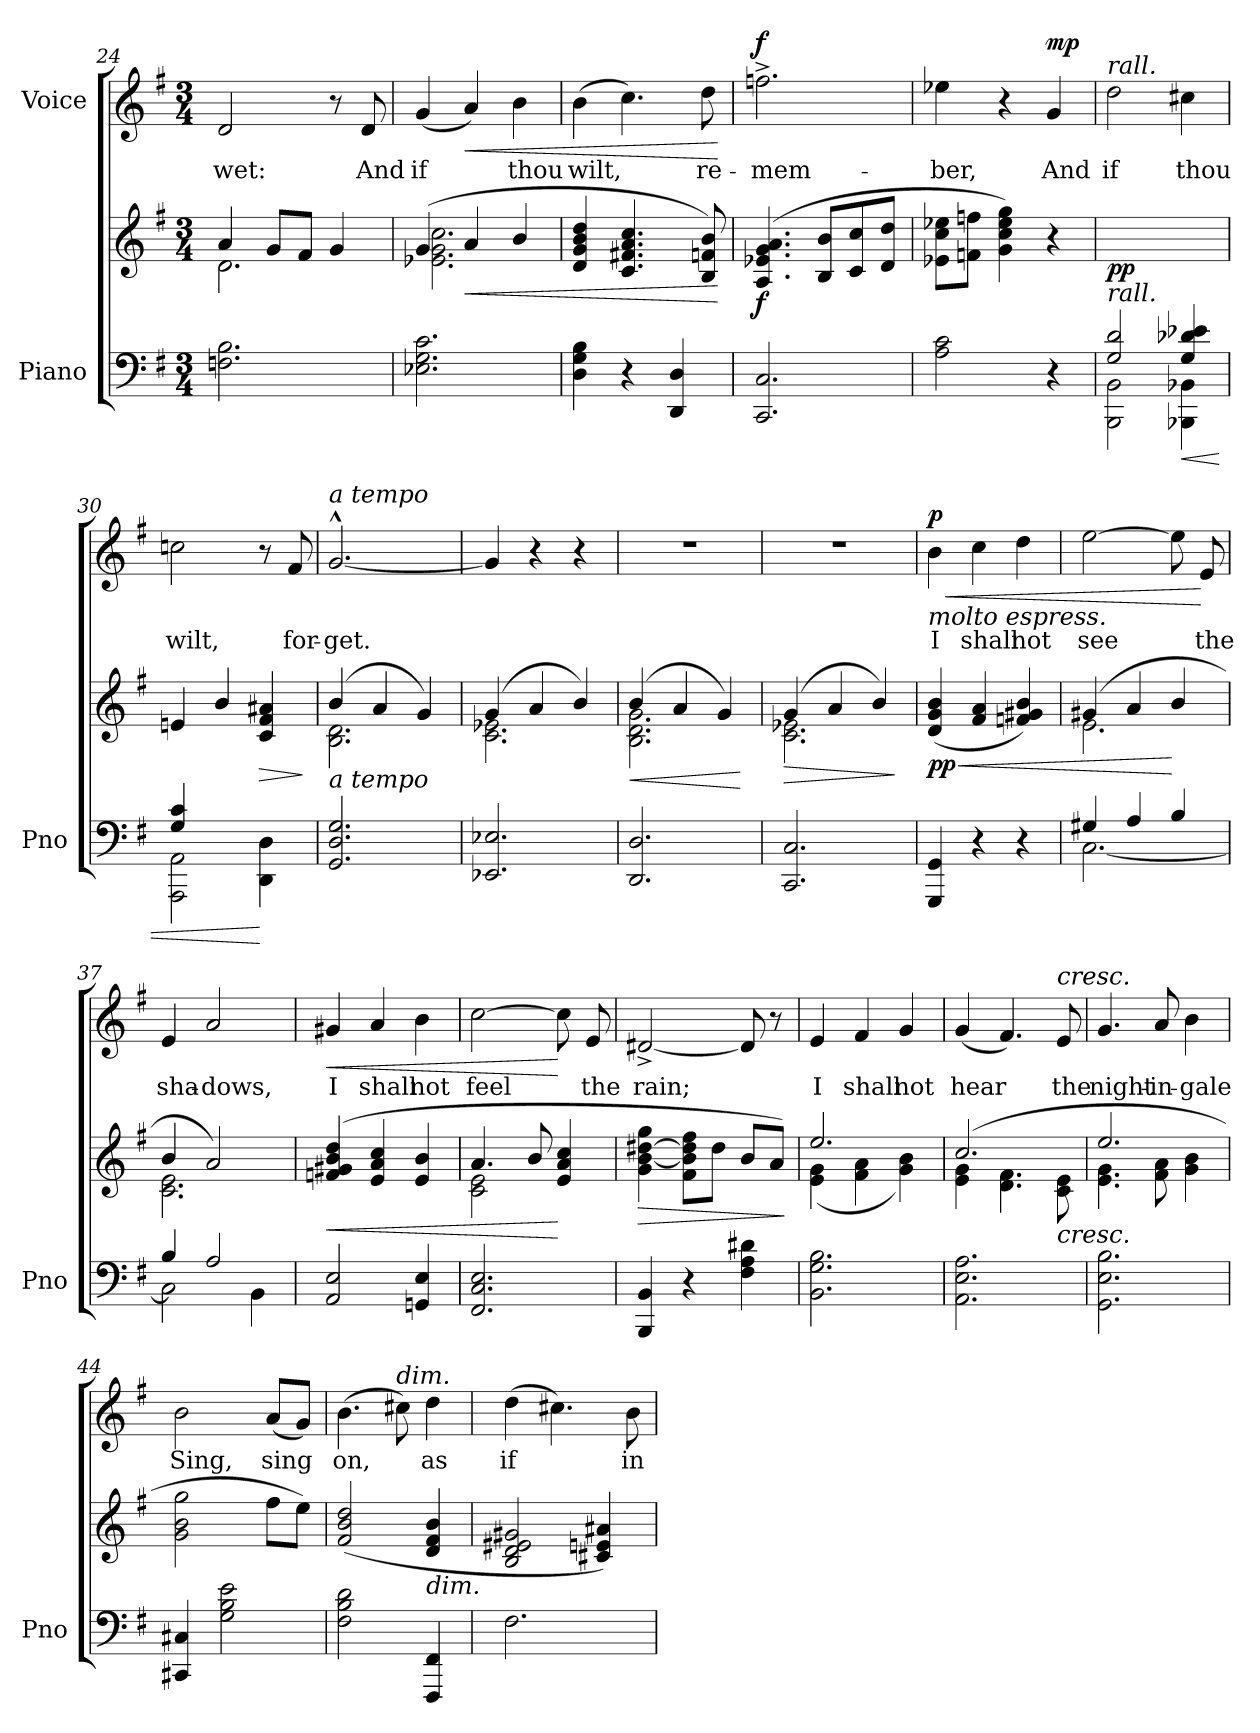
**kern	**kern	**dynam	**kern	**text	**dynam
*part2	*part2	*part2	*part1	*part1	*part1
*staff3	*staff2	*staff2/3	*staff1	*staff1	*staff1
*I"Piano	*	*	*I"Voice	*	*
*I'Pno	*	*	*	*	*
*clefF4	*clefG2	*	*clefG2	*	*
*k[f#]	*k[f#]	*	*k[f#]	*	*
*M3/4	*M3/4	*	*M3/4	*	*
=24	=24	=24	=24	=24	=24
*	*^	*	*	*	*
!	!	!	!	!	!LO:LY:b	!
2.Fn\ 2.B\	4a/	2.d\	.	2d/	wet:	.
.	8g/L	.	.	.	.	.
.	8f#/J	.	.	.	.	.
.	4g/	.	.	8r	.	.
!	!	!	!	!	!LO:LY:b	!
.	.	.	.	8d/	And	.
=25	=25	=25	=25	=25	=25	=25
!	!	!	!	!	!LO:LY:b	!
2.E-X\ 2.G\ 2.c\	(4g/	2.e-X\ 2.g\ 2.cc\	.	(4g/	if	.
!	!	!	!LO:HP:b	!	!	!LO:HP:b
.	4a/	.	<	4a/)	.	<
!	!	!	!	!	!LO:LY:b	!
.	4b/	.	.	4b\	thou	.
*	*v	*v	*	*	*	*
=26	=26	=26	=26	=26	=26
!	!	!	!	!LO:LY:b	!
4D\ 4G\ 4B\	4d/ 4g/ 4b/ 4dd/	.	(4b\	wilt,	.
4r	4.c/ 4.f#X/ 4.a/ 4.cc/	.	4.cc\)	.	.
4DD/ 4D/	.	.	.	.	.
!	!	!	!	!LO:LY:b	!
.	8B/ 8fn/ 8b/)	.	8dd\	re-	.
.	.	[	.	.	[
!!LO:LB:g=z
=27	=27	=27	=27	=27	=27
!	!	!LO:DY:b	!	!LO:LY:b	!LO:DY:a
2.CC/ 2.C/	(4.A/ 4.e-X/ 4.g/ 4.a/	f	2.ffn^\	-mem-	f
.	8B/ 8b/L	.	.	.	.
.	8c/ 8cc/	.	.	.	.
.	8d/ 8dd/J	.	.	.	.
=28	=28	=28	=28	=28	=28
!	!	!	!	!LO:LY:b	!
2A\ 2c\	8e-X\ 8cc\ 8ee-X\L	.	4ee-X\	-ber,	.
.	8fn\ 8ffn\J	.	.	.	.
.	4g\ 4cc\ 4ee-\ 4gg\)	.	4r	.	.
!	!	!	!	!LO:LY:b	!LO:DY:a
4r	4r	.	4g/	And	mp
=29	=29	=29	=29	=29	=29
*^	*	*	*	*	*
!	!	!	!	!LO:TX:a:i:t=rall.	!	!
!	!	!LO:TX:b:i:t=rall.	!	!	!	!
!	!	!	!LO:DY:b	!	!LO:LY:b	!
(2G/ 2d/	2BBB\ 2BB\	2.ryy	pp	2dd\	if	.
!	!	!	!LO:HP:b=2	!	!LO:LY:b	!
4G/ 4d-X/ 4e-X/	4BBB-X\ 4BB-X\	.	<	4cc#X\	thou	.
=30	=30	=30	=30	=30	=30	=30
!	!	!	!	!	!LO:LY:b	!
4G/ 4c/	2AAA\ 2AA\	4en/	.	2ccn\	wilt,	.
2ryy	.	4b/	.	.	.	.
!	!	!	!LO:HP:n=1:b	!	!	!
.	4DD\ 4D\	4c/ 4f#/ 4a#X/)	[ >	8r	.	.
!	!	!	!	!	!LO:LY:b	!
.	.	.	.	8f#/	for-	.
*v	*v	*	*	*	*	*
.	.	]	.	.	.
!!LO:LB:g=z
=31	=31	=31	=31	=31	=31
*	*^	*	*	*	*
!	!	!	!	!LO:TX:a:i:t=a tempo	!	!
!	!LO:TX:b:i:t=a tempo	!	!	!	!	!
!	!	!	!	!	!LO:LY:b	!
2.GG/ 2.D/ 2.G/	(4b/	2.B\ 2.d\	.	[2.g^^/	-get.	.
.	4a/	.	.	.	.	.
.	4g/)	.	.	.	.	.
=32	=32	=32	=32	=32	=32	=32
2.EE-X/ 2.E-X/	(4g/	2.c\ 2.e-X\	.	4g/]	.	.
.	4a/	.	.	4r	.	.
.	4b/)	.	.	4r	.	.
=33	=33	=33	=33	=33	=33	=33
!	!	!	!LO:HP:b	!	!	!
2.DD/ 2.D/	(4b/	2.B\ 2.d\ 2.g\	<	2.r	.	.
.	4a/	.	.	.	.	.
.	4g/)	.	.	.	.	.
*	*v	*v	*	*	*	*
.	.	[	.	.	.
=34	=34	=34	=34	=34	=34
!	!	!LO:HP:b	!	!	!
*	*^	*	*	*	*
2.CC/ 2.C/	(4g/	2.c\ 2.e-X\	>	2.r	.	.
.	4a/	.	.	.	.	.
.	4b/)	.	.	.	.	.
*	*v	*v	*	*	*	*
.	.	]	.	.	.
=35	=35	=35	=35	=35	=35
!	!	!	!LO:TX:b:i:t=molto espress.	!	!
!	!	!LO:HP:b	!	!LO:LY:b	!LO:HP:b
!	!	!LO:DY:n=1:b	!	!	!LO:DY:n=1:a
4GGG/ 4GG/	(>4d/ 4g/ 4b/	< pp	4b\	I	< p
!	!	!	!	!LO:LY:b	!
4r	4f#/ 4a/	.	4cc\	shall	.
!	!	!	!	!LO:LY:b	!
4r	4fn/ 4g#X/ 4b/)	.	4dd\	not	.
!!LO:PB:g=z
=36	=36	=36	=36	=36	=36
*^	*^	*	*	*	*
!	!	!	!	!	!	!LO:LY:b	!
4G#X/	[2.C\	(4g#X/	2.e\	.	[2ee\	see	.
4A/	.	4a/	.	.	.	.	.
4B/	.	4b/	.	[	8ee\]	.	.
!	!	!	!	!	!	!LO:LY:b	!
.	.	.	.	.	8e/	the	[
=37	=37	=37	=37	=37	=37	=37	=37
!	!	!	!	!	!	!LO:LY:b	!
4B/	2C\]	4b/	2.c\ 2.e\	.	4e/	sha-	.
!	!	!	!	!	!	!LO:LY:b	!
2A/	.	2a/)	.	.	2a/	-dows,	.
.	4BB\	.	.	.	.	.	.
*	*	*v	*v	*	*	*	*
=38	=38	=38	=38	=38	=38	=38
!	!	!	!LO:HP:b	!	!LO:LY:b	!LO:HP:b
*v	*v	*	*	*	*	*
2AA/ 2E/	(4fn/ 4g#X/ 4b/ 4dd/	<	4g#X/	I	<
!	!	!	!	!LO:LY:b	!
.	4e/ 4a/ 4cc/	.	4a/	shall	.
!	!	!	!	!LO:LY:b	!
4GGn/ 4E/	4e/ 4b/	.	4b\	not	.
=39	=39	=39	=39	=39	=39
*	*^	*	*	*	*
!	!	!	!	!	!LO:LY:b	!
2.FF#/ 2.C/ 2.E/	4.a/	2c\ 2e\	.	[2cc\	feel	.
.	8b/	.	.	.	.	.
.	4e/ 4a/ 4cc/	4ryy	[	8cc\]	.	[
!	!	!	!	!	!LO:LY:b	!
.	.	.	.	8e/	the	.
*	*v	*v	*	*	*	*
!!LO:LB:g=z
=40	=40	=40	=40	=40	=40
!	!	!LO:HP:b	!	!LO:LY:b	!
4BBB/ 4BB/	4g\ [<4b\ [4dd#X\ 4gg\	>	[2d#X^>/	rain;	.
4r	8f#\ 8b\] 8dd#\] 8ff#\L	.	.	.	.
.	8dd#\J	.	.	.	.
4F#\ 4A\ 4d#X\	8b/L	.	8d#/]	.	.
.	8a/J)	.	8r	.	.
.	.	]	.	.	.
=41	=41	=41	=41	=41	=41
*	*^	*	*	*	*
!	!	!	!	!	!LO:LY:b	!
2.BB\ 2.G\ 2.B\	2.ee/	(4e\ 4g\	.	4e/	I	.
!	!	!	!	!	!LO:LY:b	!
.	.	4f#\ 4a\	.	4f#/	shall	.
!	!	!	!	!	!LO:LY:b	!
.	.	4g\ 4b\)	.	4g/	not	.
=42	=42	=42	=42	=42	=42	=42
!	!	!	!	!	!LO:LY:b	!
2.AA\ 2.E\ 2.A\	(2.cc/	4e\ 4g\	.	(4g/	hear	.
.	.	4.d\ 4.f#\	.	4.f#/)	.	.
!	!	!	!	!LO:TX:a:i:t=cresc.	!	!
!	!	!LO:TX:b:i:t=cresc.	!	!	!	!
!	!	!	!	!	!LO:LY:b	!
.	.	8c\ 8e\	.	8e/	the	.
=43	=43	=43	=43	=43	=43	=43
!	!	!	!	!	!LO:LY:b	!
2.GG\ 2.E\ 2.B\	2.ee/	4.e\ 4.g\	.	4.g/	night-	.
!	!	!	!	!	!LO:LY:b	!
.	.	8f#\ 8a\	.	8a/	-in-	.
!	!	!	!	!	!LO:LY:b	!
.	.	4g\ 4b\	.	4b\	-gale	.
!!LO:LB:g=z
=44	=44	=44	=44	=44	=44	=44
!	!	!	!	!	!LO:LY:b	!
*	*v	*v	*	*	*	*
4CC#X/ 4C#X/	2g\ 2b\ 2gg\	.	2b\	Sing,	.
2G\ 2B\ 2e\	.	.	.	.	.
!	!	!	!	!LO:LY:b	!
.	8ff#\L	.	(8a/L	sing	.
.	8ee\J)	.	8g/J)	.	.
=45	=45	=45	=45	=45	=45
!	!	!	!	!LO:LY:b	!
2F#\ 2B\ 2d\	(2f#/ 2b/ 2dd/	.	(4.b\	on,	.
!	!	!	!LO:TX:a:i:t=dim.	!	!
.	.	.	8cc#X\)	.	.
!	!LO:TX:b:i:t=dim.	!	!	!	!
!	!	!	!	!LO:LY:b	!
4FFF#/ 4FF#/	4d/ 4f#/ 4b/	.	4dd\	as	.
=46	=46	=46	=46	=46	=46
!	!	!	!	!LO:LY:b	!
2.F#\	2B/ 2d/ 2e#X/ 2g#X/	.	(4dd\	if	.
.	.	.	4.cc#X\)	.	.
.	4c#X/ 4en/ 4a#X/)	.	.	.	.
!	!	!	!	!LO:LY:b	!
.	.	.	8b\	in	.
=	=	=	=	=	=
*-	*-	*-	*-	*-	*-
